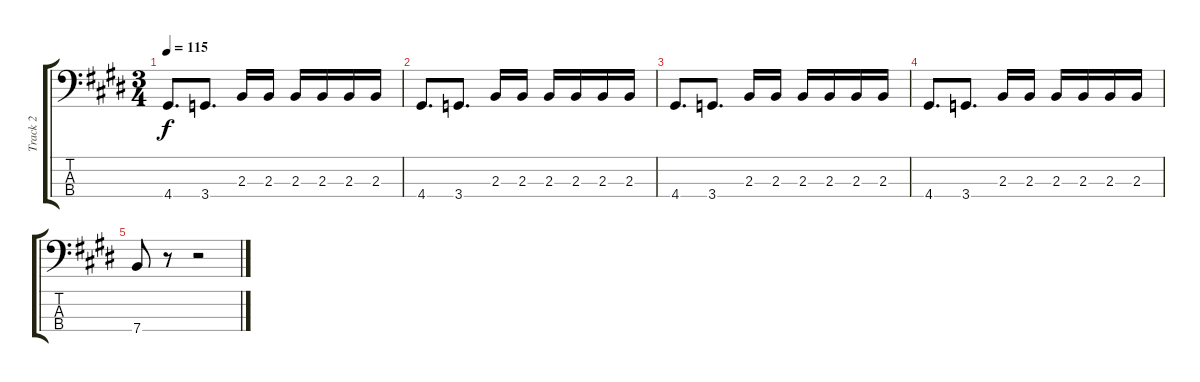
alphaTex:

\track ("Track 2" "Track 2") {instrument electricbassfinger}
\staff {score tabs}
\tuning (G2 D2 A1 E1) {hide}
\ts (3 4)
\tempo 115
\clef f4
\ks e
4.4.8{d dy f} 3.4.8{d} 2.3.16 2.3.16 2.3.16 2.3.16 2.3.16 2.3.16 |
4.4.8{d} 3.4.8{d} 2.3.16 2.3.16 2.3.16 2.3.16 2.3.16 2.3.16 |
4.4.8{d} 3.4.8{d} 2.3.16 2.3.16 2.3.16 2.3.16 2.3.16 2.3.16 |
4.4.8{d} 3.4.8{d} 2.3.16 2.3.16 2.3.16 2.3.16 2.3.16 2.3.16 |
7.4.8 r.8 r.2
